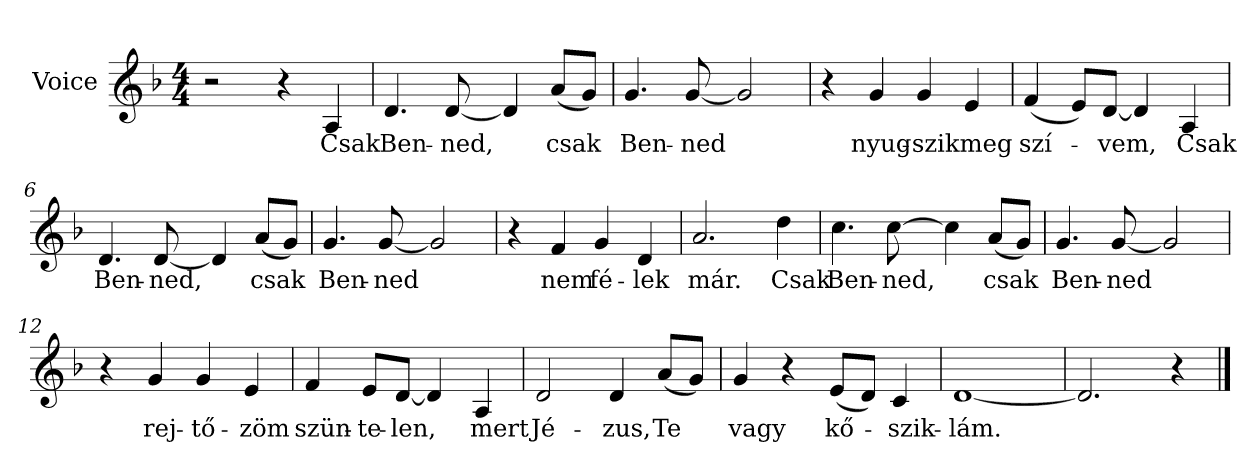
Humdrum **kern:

**kern	**text
*part1	*part1
*staff1	*staff1
*I"Voice	*
*clefG2	*
*k[b-]	*
*F:	*
*M4/4	*
=1	=1
2r	.
4r	.
4A/	Csak
=2	=2
4.d/	Ben-
[8d/	-ned,
4d/]	.
(8a/L	csak
8g/J)	.
=3	=3
4.g/	Ben-
[8g/	-ned
2g/]	.
=4	=4
4r	.
4g/	nyug-
4g/	-szik
4e/	meg
=5	=5
(4f/	szí-
8e/L)	.
[8d/J	-vem,
4d/]	.
4A/	Csak
!!LO:LB:g=z
=6	=6
4.d/	Ben-
[8d/	-ned,
4d/]	.
(8a/L	csak
8g/J)	.
=7	=7
4.g/	Ben-
[8g/	-ned
2g/]	.
=8	=8
4r	.
4f/	nem
4g/	fé-
4d/	-lek
=9	=9
2.a/	már.
4dd\	Csak
=10	=10
4.cc\	Ben-
[8cc\	-ned,
4cc\]	.
(8a/L	csak
8g/J)	.
!!LO:LB:g=z
=11	=11
4.g/	Ben-
[8g/	-ned
2g/]	.
=12	=12
4r	.
4g/	rej-
4g/	-tő-
4e/	-zöm
=13	=13
4f/	szün-
8e/L	-te-
[8d/J	-len,
4d/]	.
4A/	mert
=14	=14
2d/	Jé-
4d/	-zus,
(8a/L	Te
8g/J)	.
=15	=15
4g/	vagy
4r	.
(8e/L	kő-
8d/J)	.
4c/	-szik-
=16	=16
[1d	-lám.
!!LO:LB:g=z
=17	=17
2.d/]	.
4r	.
==	==
*-	*-
